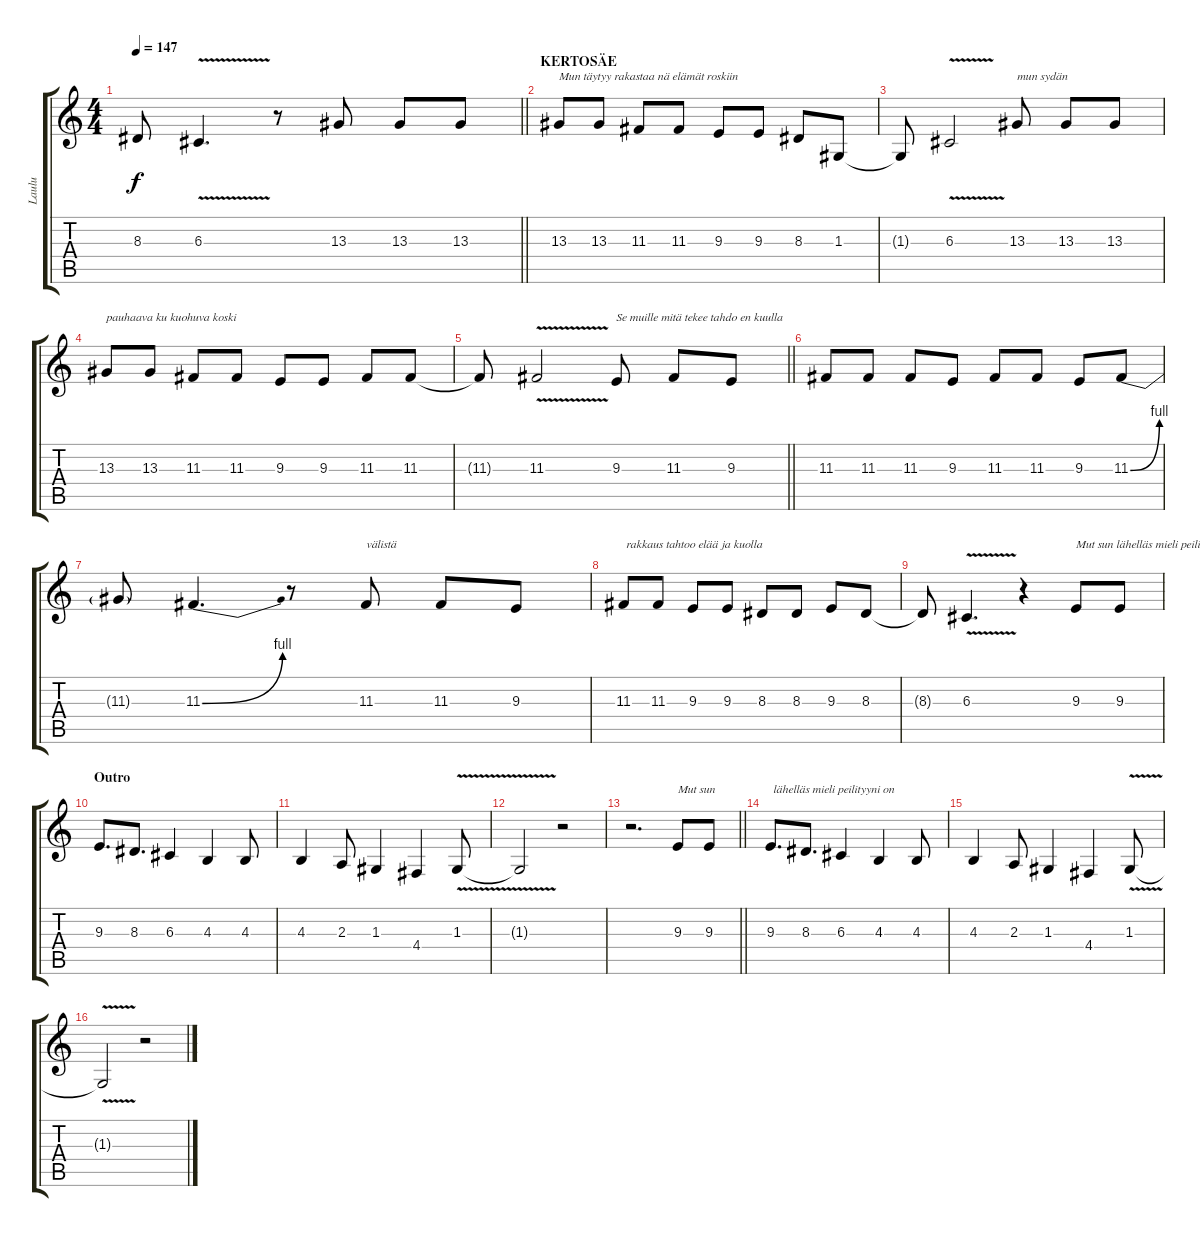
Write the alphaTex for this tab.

\track ("Laulu" "Laulu") {instrument flute}
\staff {score tabs}
\tuning (E4 B3 G3 D3 A2 E2) {hide}
\ts (4 4)
\tempo 147
\clef g2
\barLineRight lightlight
\ks c
8.3{t}.8{dy f} 6.3{v}.4{d} r.8 13.3.8 13.3.8 13.3.8 |
\section ("" "KERTOSÄE")
13.3.8{txt "Mun täytyy rakastaa nä elämät roskiin"} 13.3.8 11.3.8 11.3.8 9.3.8 9.3.8 8.3.8 1.3.8 |
1.3{t}.8 6.3{v}.2 13.3.8{txt "mun sydän"} 13.3.8 13.3.8 |
13.3.8{txt "pauhaava ku kuohuva koski"} 13.3.8 11.3.8 11.3.8 9.3.8 9.3.8 11.3.8 11.3.8 |
\barLineRight lightlight
11.3{t}.8 11.3{v}.2 9.3.8{txt "Se muille mitä tekee tahdo en kuulla"} 11.3.8 9.3.8 |
11.3.8 11.3.8 11.3.8 9.3.8 11.3.8 11.3.8 9.3.8 11.3{be (bend 0 0 60 4)}.8 |
11.3{t}.8 11.3{be (bend 0 0 60 4)}.4{d} r.8 11.3.8{txt "välistä"} 11.3.8 9.3.8 |
11.3.8{txt " rakkaus tahtoo elää ja kuolla"} 11.3.8 9.3.8 9.3.8 8.3.8 8.3.8 9.3.8 8.3.8 |
8.3{t}.8 6.3{v}.4{d} r.4 9.3.8{txt "Mut sun lähelläs mieli peilityyni on"} 9.3.8 |
\section ("" "Outro")
9.3.8{d} 8.3.8{d} 6.3.4 4.3.4 4.3.8 |
4.3.4 2.3.8 1.3.4 4.4.4 1.3{v}.8 |
1.3{t}.2 r.2 |
\barLineRight lightlight
r.2{d} 9.3.8{txt "Mut sun"} 9.3.8 |
9.3.8{d txt " lähelläs mieli peilityyni on"} 8.3.8{d} 6.3.4 4.3.4 4.3.8 |
4.3.4 2.3.8 1.3.4 4.4.4 1.3{v}.8 |
1.3{t}.2 r.2
